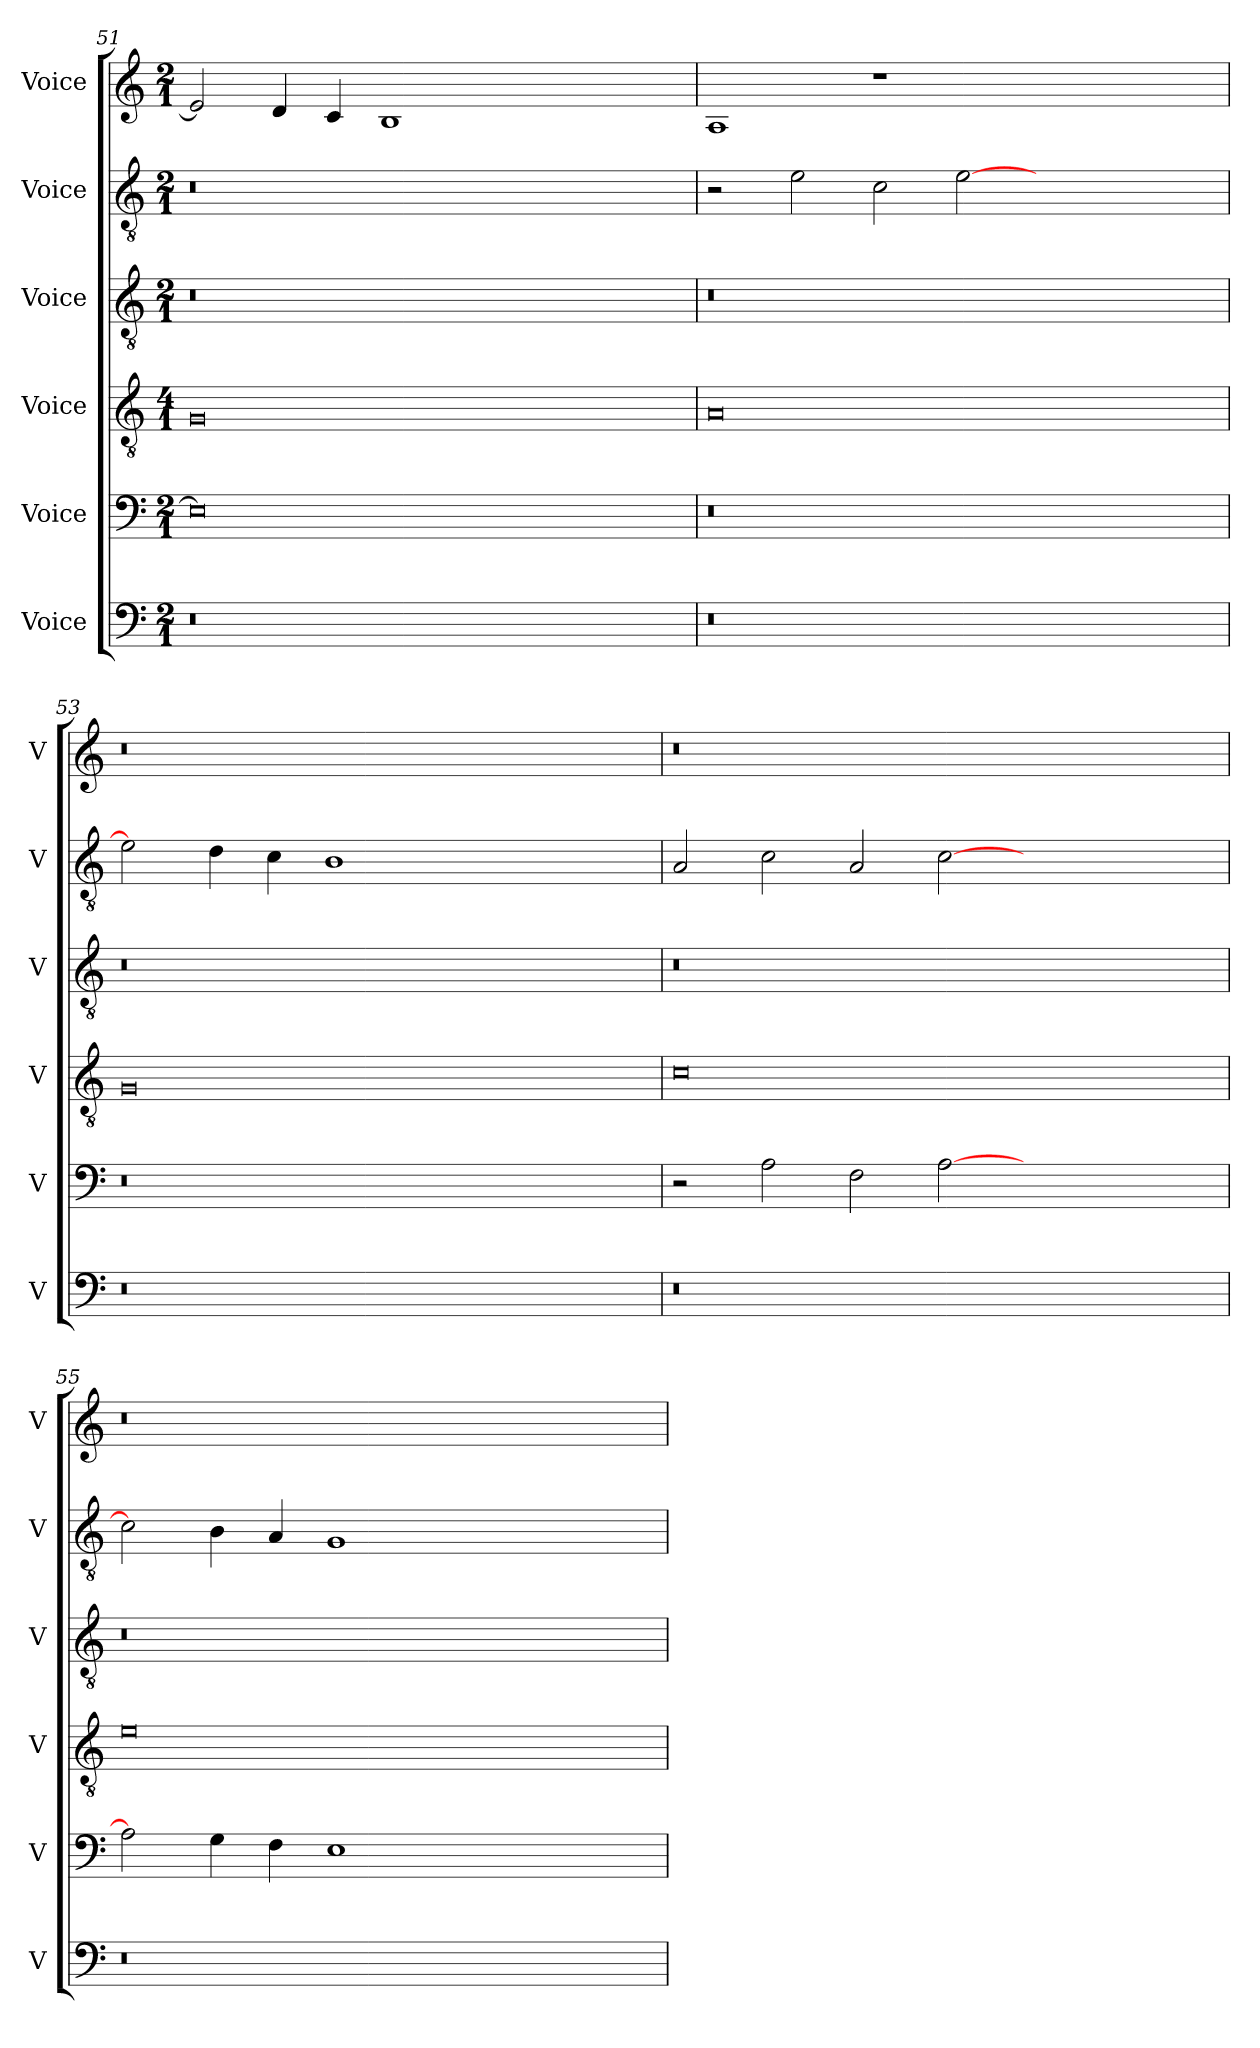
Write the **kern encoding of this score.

**kern	**kern	**kern	**kern	**kern	**kern
*part6	*part5	*part4	*part3	*part2	*part1
*staff6	*staff5	*staff4	*staff3	*staff2	*staff1
*I"Voice	*I"Voice	*I"Voice	*I"Voice	*I"Voice	*I"Voice
*I'V	*I'V	*I'V	*I'V	*I'V	*I'V
*clefF4	*clefF4	*clefGv2	*clefGv2	*clefGv2	*clefG2
*k[]	*k[]	*k[]	*k[]	*k[]	*k[]
*M2/1	*M2/1	*M4/1	*M2/1	*M2/1	*M2/1
=51	=51	=51	=51	=51	=51
0r	0E]	0G	0r	0r	2e/]
.	.	.	.	.	4d/
.	.	.	.	.	4c/
.	.	.	.	.	1B
0ryy	0ryy	0ryy	0ryy	0ryy	0ryy
!!LO:PB:g=z
=52	=52	=52	=52	=52	=52
0r	0r	0A	0r	2r	1A
.	.	.	.	2e\	.
.	.	.	.	2c\	1r
.	.	.	.	[2e\	.
0ryy	0ryy	0ryy	0ryy	0ryy	0ryy
=53	=53	=53	=53	=53	=53
0r	0r	0G	0r	2e\]	0r
.	.	.	.	4d\	.
.	.	.	.	4c\	.
.	.	.	.	1B	.
0ryy	0ryy	0ryy	0ryy	0ryy	0ryy
=54	=54	=54	=54	=54	=54
0r	2r	0c	0r	2A/	0r
.	2A\	.	.	2c\	.
.	2F\	.	.	2A/	.
.	[2A\	.	.	[2c\	.
0ryy	0ryy	0ryy	0ryy	0ryy	0ryy
=55	=55	=55	=55	=55	=55
0r	2A\]	0e	0r	2c\]	0r
.	4G\	.	.	4B\	.
.	4F\	.	.	4A/	.
.	1E	.	.	1G	.
0ryy	0ryy	0ryy	0ryy	0ryy	0ryy
=	=	=	=	=	=
*-	*-	*-	*-	*-	*-
